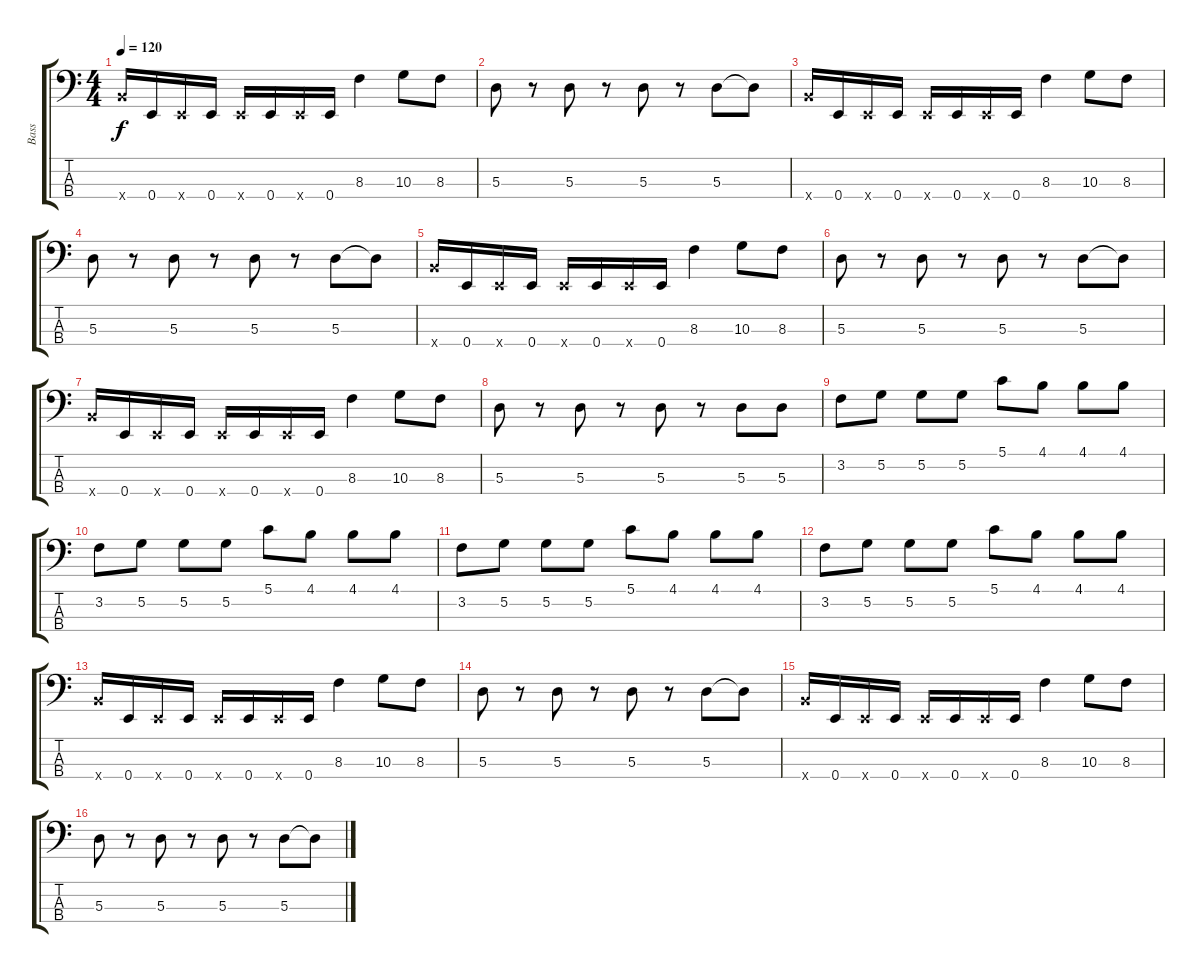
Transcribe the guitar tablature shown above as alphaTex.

\track ("Bass" "Bass") {instrument electricbassfinger}
\staff {score tabs}
\tuning (G2 D2 A1 E1) {hide}
\ts (4 4)
\tempo 120
\clef f4
\ks c
7.4{x}.16{dy f} 0.4.16 0.4{x}.16 0.4.16 0.4{x}.16 0.4.16 0.4{x}.16 0.4.16 8.3.4 10.3.8 8.3.8 |
5.3.8 r.8 5.3.8 r.8 5.3.8 r.8 5.3.8 5.3{t}.8 |
7.4{x}.16 0.4.16 0.4{x}.16 0.4.16 0.4{x}.16 0.4.16 0.4{x}.16 0.4.16 8.3.4 10.3.8 8.3.8 |
5.3.8 r.8 5.3.8 r.8 5.3.8 r.8 5.3.8 5.3{t}.8 |
7.4{x}.16 0.4.16 0.4{x}.16 0.4.16 0.4{x}.16 0.4.16 0.4{x}.16 0.4.16 8.3.4 10.3.8 8.3.8 |
5.3.8 r.8 5.3.8 r.8 5.3.8 r.8 5.3.8 5.3{t}.8 |
7.4{x}.16 0.4.16 0.4{x}.16 0.4.16 0.4{x}.16 0.4.16 0.4{x}.16 0.4.16 8.3.4 10.3.8 8.3.8 |
5.3.8 r.8 5.3.8 r.8 5.3.8 r.8 5.3.8 5.3.8 |
3.2.8 5.2.8 5.2.8 5.2.8 5.1.8 4.1.8 4.1.8 4.1.8 |
3.2.8 5.2.8 5.2.8 5.2.8 5.1.8 4.1.8 4.1.8 4.1.8 |
3.2.8 5.2.8 5.2.8 5.2.8 5.1.8 4.1.8 4.1.8 4.1.8 |
3.2.8 5.2.8 5.2.8 5.2.8 5.1.8 4.1.8 4.1.8 4.1.8 |
7.4{x}.16 0.4.16 0.4{x}.16 0.4.16 0.4{x}.16 0.4.16 0.4{x}.16 0.4.16 8.3.4 10.3.8 8.3.8 |
5.3.8 r.8 5.3.8 r.8 5.3.8 r.8 5.3.8 5.3{t}.8 |
7.4{x}.16 0.4.16 0.4{x}.16 0.4.16 0.4{x}.16 0.4.16 0.4{x}.16 0.4.16 8.3.4 10.3.8 8.3.8 |
5.3.8 r.8 5.3.8 r.8 5.3.8 r.8 5.3.8 5.3{t}.8
